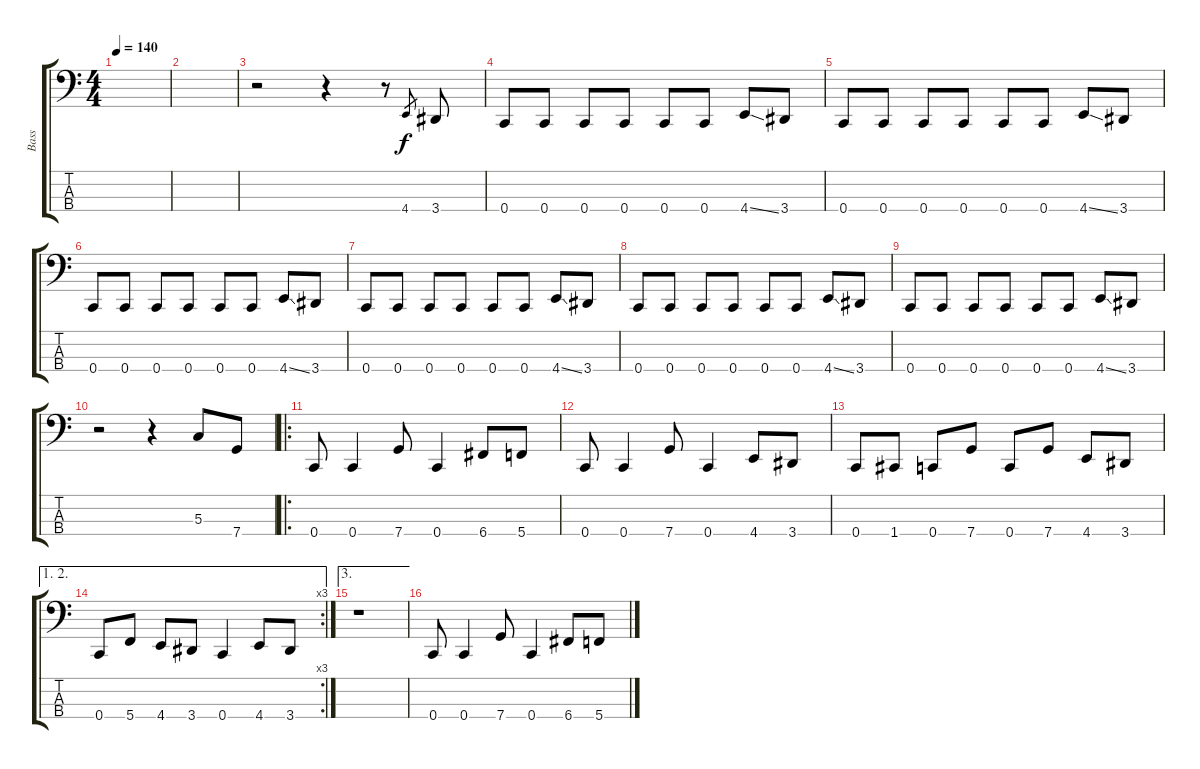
\track ("Bass" "Bass") {instrument electricbassfinger}
\staff {score tabs}
\tuning (F2 C2 G1 C1) {hide}
\ts (4 4)
\tempo 140
\clef f4
\ks c
|
|
r.2 r.4 r.8 4.4.8{gr} 3.4.8 |
0.4.8 0.4.8 0.4.8 0.4.8 0.4.8 0.4.8 4.4{ss}.8 3.4.8 |
0.4.8 0.4.8 0.4.8 0.4.8 0.4.8 0.4.8 4.4{ss}.8 3.4.8 |
0.4.8 0.4.8 0.4.8 0.4.8 0.4.8 0.4.8 4.4{ss}.8 3.4.8 |
0.4.8 0.4.8 0.4.8 0.4.8 0.4.8 0.4.8 4.4{ss}.8 3.4.8 |
0.4.8 0.4.8 0.4.8 0.4.8 0.4.8 0.4.8 4.4{ss}.8 3.4.8 |
0.4.8 0.4.8 0.4.8 0.4.8 0.4.8 0.4.8 4.4{ss}.8 3.4.8 |
r.2 r.4 5.3.8{dy f} 7.4.8 |
\ro
0.4.8 0.4.4 7.4.8 0.4.4 6.4.8 5.4.8 |
0.4.8 0.4.4 7.4.8 0.4.4 4.4.8 3.4.8 |
0.4.8 1.4.8 0.4.8 7.4.8 0.4.8 7.4.8 4.4.8 3.4.8 |
\ae (1 2)
\rc 3
0.4.8 5.4.8 4.4.8 3.4.8 0.4.4 4.4.8 3.4.8 |
\ae 3
r.1 |
0.4.8 0.4.4 7.4.8 0.4.4 6.4.8 5.4.8
